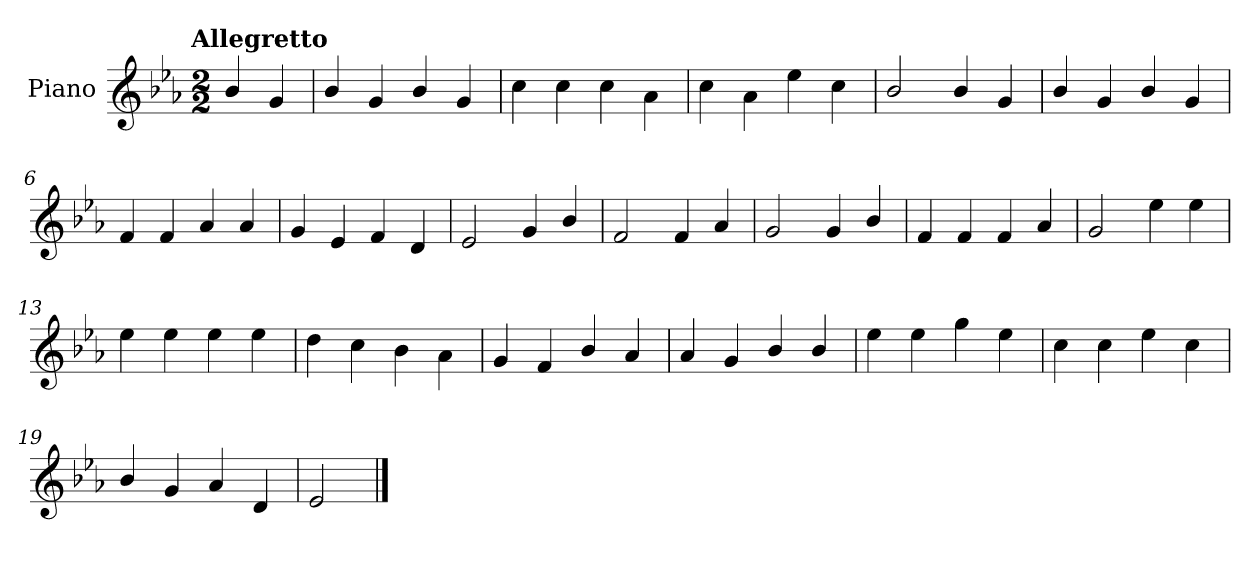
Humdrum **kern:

**kern
*part1
*staff1
*I"Piano
*I'Pno.
*clefG2
*k[b-e-a-]
!!LO:TX:omd:t=Allegretto
*M2/2
*MM116
=
4b-/
4g/
=1
4b-/
4g/
4b-/
4g/
=2
4cc\
4cc\
4cc\
4a-\
=3
4cc\
4a-\
4ee-\
4cc\
=4
2b-/
4b-/
4g/
=5
4b-/
4g/
4b-/
4g/
!!LO:LB:g=z
=6
4f/
4f/
4a-/
4a-/
=7
4g/
4e-/
4f/
4d/
=8
2e-/
4g/
4b-/
=9
2f/
4f/
4a-/
=10
2g/
4g/
4b-/
=11
4f/
4f/
4f/
4a-/
=12
2g/
4ee-\
4ee-\
=13
4ee-\
4ee-\
4ee-\
4ee-\
!!LO:LB:g=z
=14
4dd\
4cc\
4b-\
4a-\
=15
4g/
4f/
4b-/
4a-/
=16
4a-/
4g/
4b-/
4b-/
=17
4ee-\
4ee-\
4gg\
4ee-\
=18
4cc\
4cc\
4ee-\
4cc\
=19
4b-/
4g/
4a-/
4d/
=20
2e-/
==
*-
